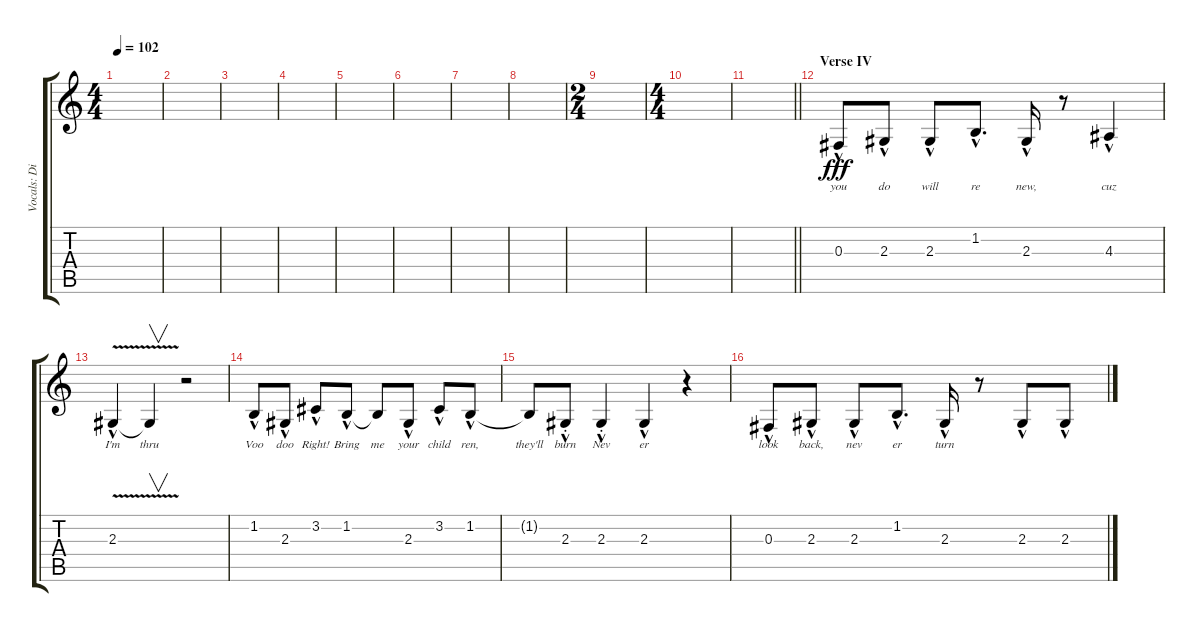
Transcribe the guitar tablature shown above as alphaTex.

\track ("Vocals: Dio" "Vocals: Di") {instrument lead1square}
\staff {score tabs}
\tuning (Eb4 Bb3 Gb3 Db3 Ab2 Eb2) {hide}
\ts (4 4)
\tempo 102
\clef g2
\ks c
|
|
|
|
|
|
|
|
\ts (2 4)
|
\ts (4 4)
|
\barLineRight lightlight
|
\section ("" "Verse IV")
0.3{hac}.8{lyrics (0 "you") lyrics (1 "") lyrics (2 "") lyrics (3 "") lyrics (4 "") dy fff} 2.3{hac}.8{lyrics (0 "do") lyrics (1 "") lyrics (2 "") lyrics (3 "") lyrics (4 "")} 2.3{hac}.8{lyrics (0 "will") lyrics (1 "") lyrics (2 "") lyrics (3 "") lyrics (4 "")} 1.2{hac}.8{d lyrics (0 "re") lyrics (1 "") lyrics (2 "") lyrics (3 "") lyrics (4 "")} 2.3{hac}.16{lyrics (0 "new,") lyrics (1 "") lyrics (2 "") lyrics (3 "") lyrics (4 "")} r.8 4.3{hac}.4{lyrics (0 "cuz") lyrics (1 "") lyrics (2 "") lyrics (3 "") lyrics (4 "")} |
2.3{v hac}.4{lyrics (0 "I'm") lyrics (1 "") lyrics (2 "") lyrics (3 "") lyrics (4 "")} 2.3{t}.4{v lyrics (0 "thru") lyrics (1 "") lyrics (2 "") lyrics (3 "") lyrics (4 "")} r.2 |
1.2{hac}.8{lyrics (0 "Voo") lyrics (1 "") lyrics (2 "") lyrics (3 "") lyrics (4 "")} 2.3{hac}.8{lyrics (0 "doo") lyrics (1 "") lyrics (2 "") lyrics (3 "") lyrics (4 "")} 3.2{hac}.8{lyrics (0 "Right!") lyrics (1 "") lyrics (2 "") lyrics (3 "") lyrics (4 "")} 1.2{hac}.8{lyrics (0 "Bring") lyrics (1 "") lyrics (2 "") lyrics (3 "") lyrics (4 "")} 1.2{t}.8{lyrics (0 "me") lyrics (1 "") lyrics (2 "") lyrics (3 "") lyrics (4 "")} 2.3{hac}.8{lyrics (0 "your") lyrics (1 "") lyrics (2 "") lyrics (3 "") lyrics (4 "")} 3.2{hac}.8{lyrics (0 "child") lyrics (1 "") lyrics (2 "") lyrics (3 "") lyrics (4 "")} 1.2{hac}.8{lyrics (0 "ren,") lyrics (1 "") lyrics (2 "") lyrics (3 "") lyrics (4 "")} |
1.2{t}.8{lyrics (0 "they'll") lyrics (1 "") lyrics (2 "") lyrics (3 "") lyrics (4 "")} 2.3{hac st}.8{lyrics (0 "burn") lyrics (1 "") lyrics (2 "") lyrics (3 "") lyrics (4 "")} 2.3{hac st}.4{lyrics (0 "Nev") lyrics (1 "") lyrics (2 "") lyrics (3 "") lyrics (4 "")} 2.3{hac}.4{lyrics (0 "er") lyrics (1 "") lyrics (2 "") lyrics (3 "") lyrics (4 "")} r.4 |
0.3{hac}.8{lyrics (0 "look") lyrics (1 "") lyrics (2 "") lyrics (3 "") lyrics (4 "")} 2.3{hac}.8{lyrics (0 "back,") lyrics (1 "") lyrics (2 "") lyrics (3 "") lyrics (4 "")} 2.3{hac}.8{lyrics (0 "nev") lyrics (1 "") lyrics (2 "") lyrics (3 "") lyrics (4 "")} 1.2{hac}.8{d lyrics (0 "er") lyrics (1 "") lyrics (2 "") lyrics (3 "") lyrics (4 "")} 2.3{hac}.16{lyrics (0 "turn") lyrics (1 "") lyrics (2 "") lyrics (3 "") lyrics (4 "")} r.8 2.3{hac}.8{lyrics (0 "") lyrics (1 "") lyrics (2 "") lyrics (3 "") lyrics (4 "")} 2.3{hac}.8{lyrics (0 "") lyrics (1 "") lyrics (2 "") lyrics (3 "") lyrics (4 "")}
